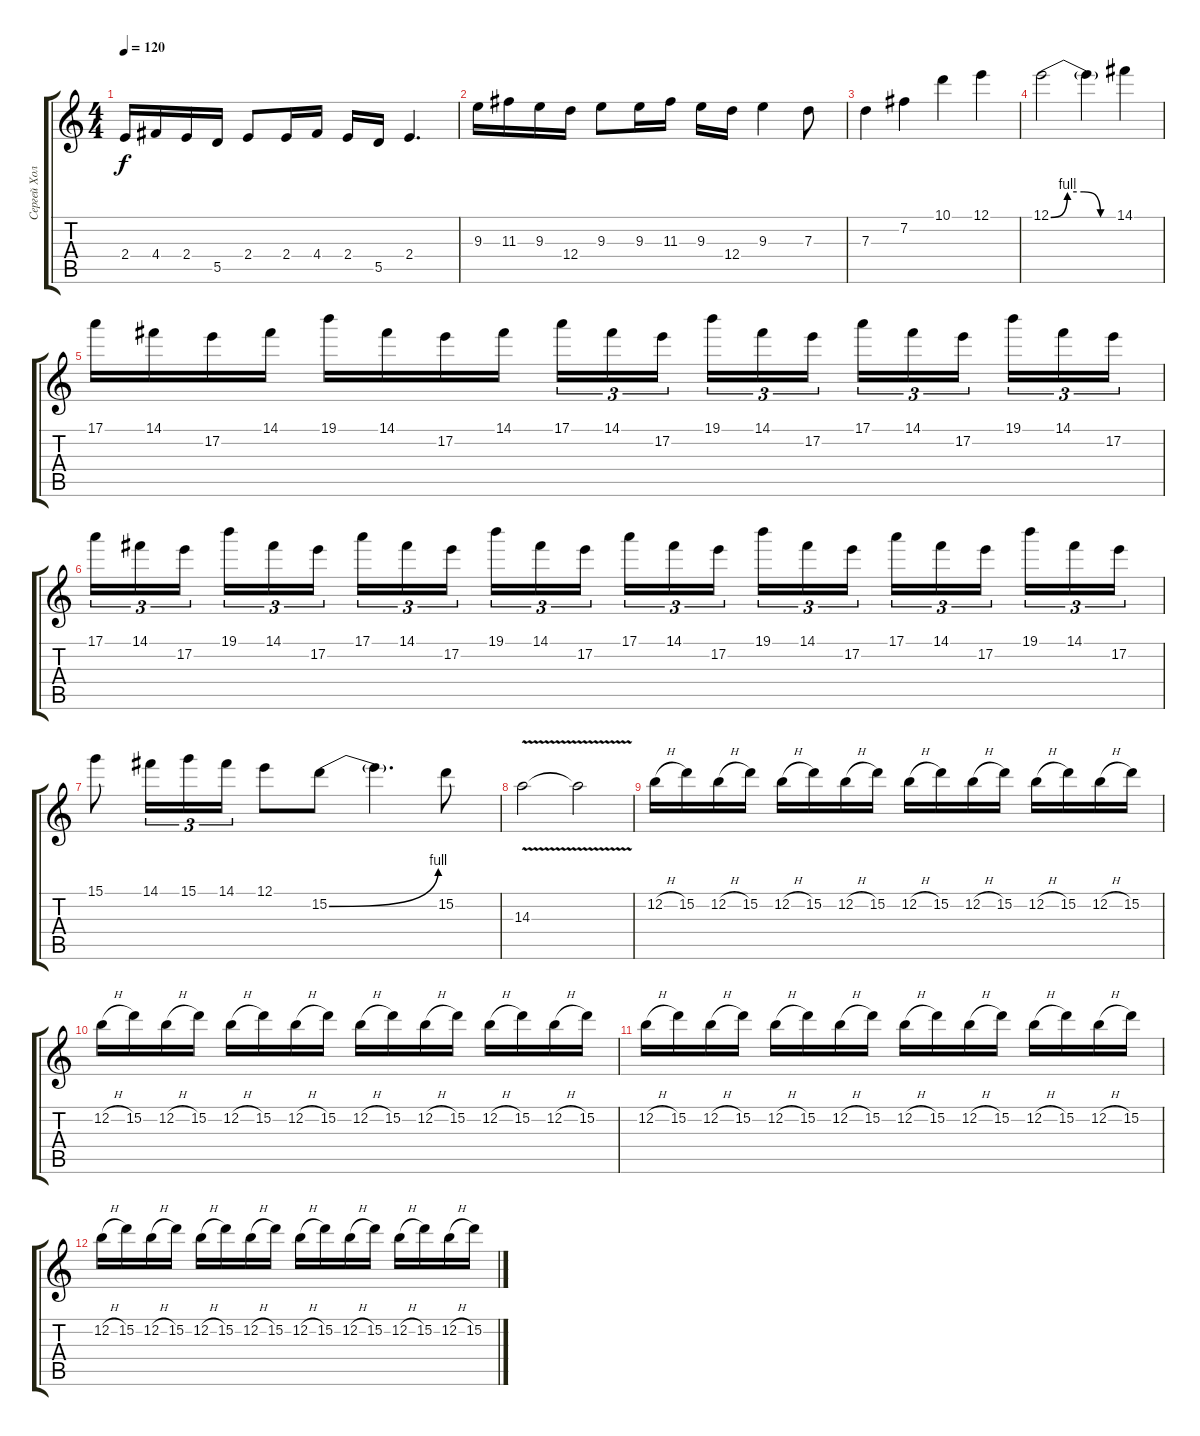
\track ("Сергей Холстинин" "Сергей Хол") {instrument distortionguitar}
\staff {score tabs}
\tuning (E4 B3 G3 D3 A2 E2) {hide}
\ts (4 4)
\tempo 120
\clef g2
\ks c
2.4.16{dy f} 4.4.16 2.4.16 5.5.16 2.4.8 2.4.16 4.4.16 2.4.16 5.5.16 2.4.4{d} |
9.3.16 11.3.16 9.3.16 12.4.16 9.3.8 9.3.16 11.3.16 9.3.16 12.4.16 9.3.4 7.3.8 |
7.3.4 7.2.4 10.1.4 12.1.4 |
12.1{be (custom 0 0 15 4 30 4 45 0 60 0)}.2 12.1{t}.4 14.1.4 |
17.1.16 14.1.16 17.2.16 14.1.16 19.1.16 14.1.16 17.2.16 14.1.16 17.1.16{tu (3 2)} 14.1.16{tu (3 2)} 17.2.16{tu (3 2) beam splitsecondary} 19.1.16{tu (3 2)} 14.1.16{tu (3 2)} 17.2.16{tu (3 2)} 17.1.16{tu (3 2)} 14.1.16{tu (3 2)} 17.2.16{tu (3 2) beam splitsecondary} 19.1.16{tu (3 2)} 14.1.16{tu (3 2)} 17.2.16{tu (3 2)} |
17.1.16{tu (3 2)} 14.1.16{tu (3 2)} 17.2.16{tu (3 2) beam splitsecondary} 19.1.16{tu (3 2)} 14.1.16{tu (3 2)} 17.2.16{tu (3 2)} 17.1.16{tu (3 2)} 14.1.16{tu (3 2)} 17.2.16{tu (3 2) beam splitsecondary} 19.1.16{tu (3 2)} 14.1.16{tu (3 2)} 17.2.16{tu (3 2)} 17.1.16{tu (3 2)} 14.1.16{tu (3 2)} 17.2.16{tu (3 2) beam splitsecondary} 19.1.16{tu (3 2)} 14.1.16{tu (3 2)} 17.2.16{tu (3 2)} 17.1.16{tu (3 2)} 14.1.16{tu (3 2)} 17.2.16{tu (3 2) beam splitsecondary} 19.1.16{tu (3 2)} 14.1.16{tu (3 2)} 17.2.16{tu (3 2)} |
15.1.8 14.1.16{tu (3 2)} 15.1.16{tu (3 2)} 14.1.16{tu (3 2)} 12.1.8 15.2{be (bend 0 0 60 4)}.8 15.2{t}.4{d} 15.2.8 |
14.3{v}.2 14.3{t}.2 |
12.2{h}.16 15.2.16 12.2{h}.16 15.2.16 12.2{h}.16 15.2.16 12.2{h}.16 15.2.16 12.2{h}.16 15.2.16 12.2{h}.16 15.2.16 12.2{h}.16 15.2.16 12.2{h}.16 15.2.16 |
12.2{h}.16 15.2.16 12.2{h}.16 15.2.16 12.2{h}.16 15.2.16 12.2{h}.16 15.2.16 12.2{h}.16 15.2.16 12.2{h}.16 15.2.16 12.2{h}.16 15.2.16 12.2{h}.16 15.2.16 |
12.2{h}.16 15.2.16 12.2{h}.16 15.2.16 12.2{h}.16 15.2.16 12.2{h}.16 15.2.16 12.2{h}.16 15.2.16 12.2{h}.16 15.2.16 12.2{h}.16 15.2.16 12.2{h}.16 15.2.16 |
12.2{h}.16 15.2.16 12.2{h}.16 15.2.16 12.2{h}.16 15.2.16 12.2{h}.16 15.2.16 12.2{h}.16 15.2.16 12.2{h}.16 15.2.16 12.2{h}.16 15.2.16 12.2{h}.16 15.2.16
